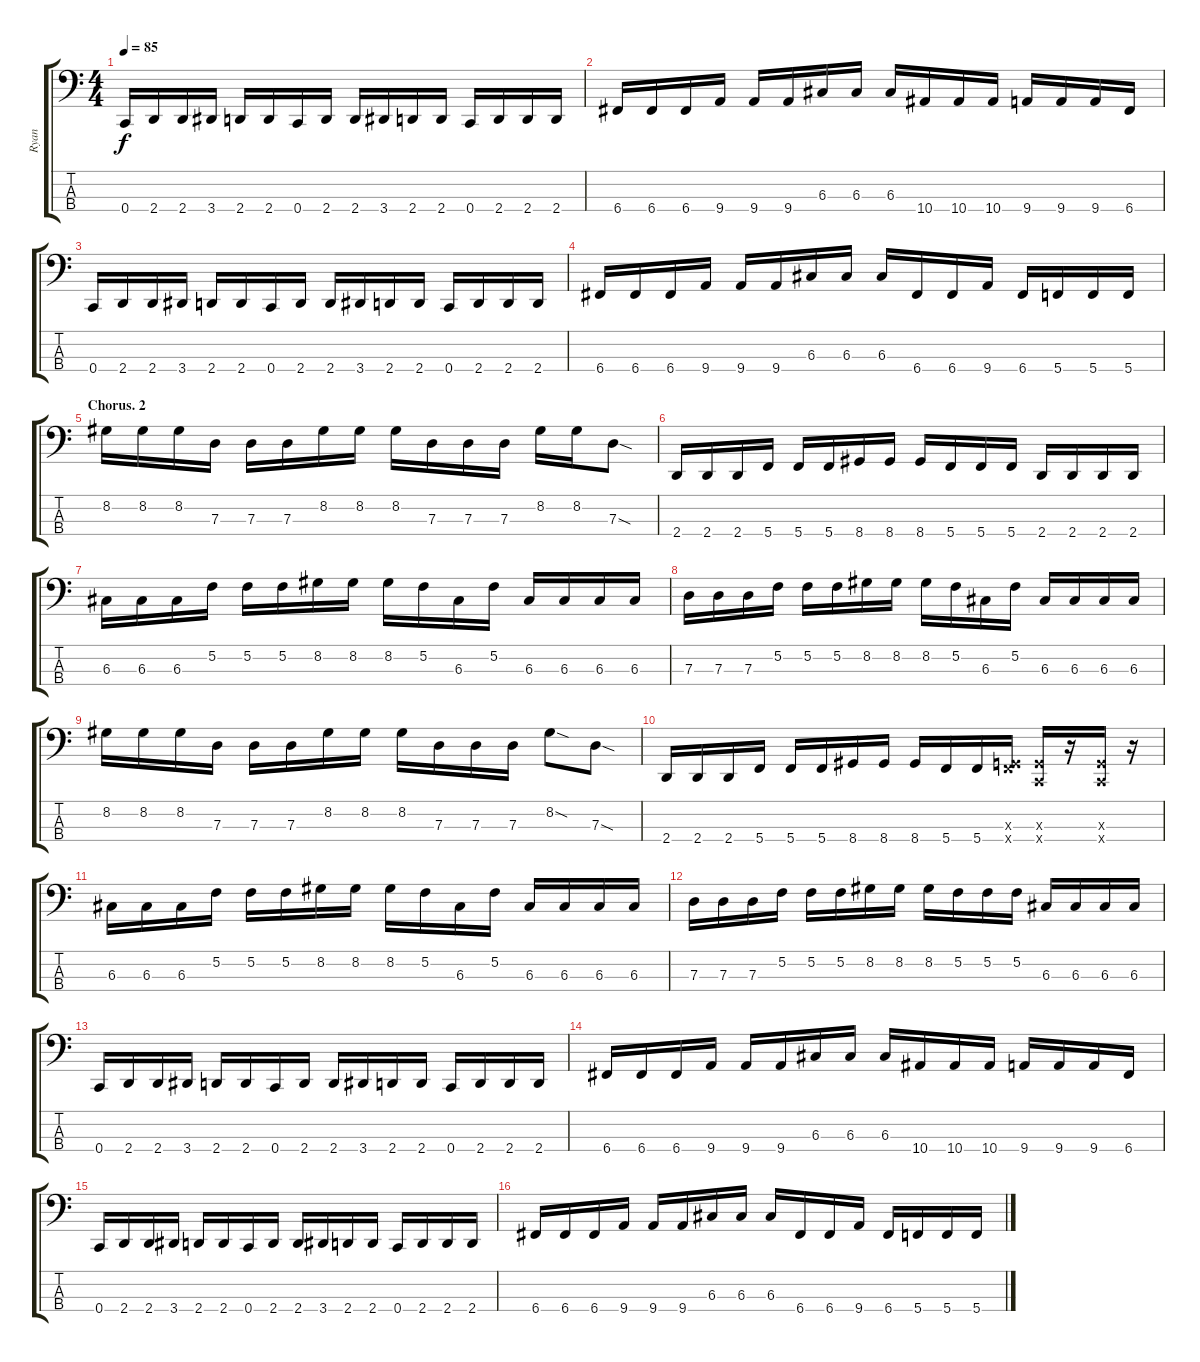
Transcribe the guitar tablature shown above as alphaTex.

\track ("Ryan" "Ryan") {instrument electricbassfinger}
\staff {score tabs}
\tuning (F2 C2 G1 C1) {hide}
\ts (4 4)
\tempo 85
\clef f4
\ks c
0.4.16{dy f} 2.4.16 2.4.16 3.4.16 2.4.16 2.4.16 0.4.16 2.4.16 2.4.16 3.4.16 2.4.16 2.4.16 0.4.16 2.4.16 2.4.16 2.4.16 |
6.4.16 6.4.16 6.4.16 9.4.16 9.4.16 9.4.16 6.3.16 6.3.16 6.3.16 10.4.16 10.4.16 10.4.16 9.4.16 9.4.16 9.4.16 6.4.16 |
0.4.16 2.4.16 2.4.16 3.4.16 2.4.16 2.4.16 0.4.16 2.4.16 2.4.16 3.4.16 2.4.16 2.4.16 0.4.16 2.4.16 2.4.16 2.4.16 |
6.4.16 6.4.16 6.4.16 9.4.16 9.4.16 9.4.16 6.3.16 6.3.16 6.3.16 6.4.16 6.4.16 9.4.16 6.4.16 5.4.16 5.4.16 5.4.16 |
\section ("" "Chorus. 2")
8.2.16 8.2.16 8.2.16 7.3.16 7.3.16 7.3.16 8.2.16 8.2.16 8.2.16 7.3.16 7.3.16 7.3.16 8.2.16 8.2.16 7.3{sod}.8 |
2.4.16 2.4.16 2.4.16 5.4.16 5.4.16 5.4.16 8.4.16 8.4.16 8.4.16 5.4.16 5.4.16 5.4.16 2.4.16 2.4.16 2.4.16 2.4.16 |
6.3.16 6.3.16 6.3.16 5.2.16 5.2.16 5.2.16 8.2.16 8.2.16 8.2.16 5.2.16 6.3.16 5.2.16 6.3.16 6.3.16 6.3.16 6.3.16 |
7.3.16 7.3.16 7.3.16 5.2.16 5.2.16 5.2.16 8.2.16 8.2.16 8.2.16 5.2.16 6.3.16 5.2.16 6.3.16 6.3.16 6.3.16 6.3.16 |
8.2.16 8.2.16 8.2.16 7.3.16 7.3.16 7.3.16 8.2.16 8.2.16 8.2.16 7.3.16 7.3.16 7.3.16 8.2{sod}.8 7.3{sod}.8 |
2.4.16 2.4.16 2.4.16 5.4.16 5.4.16 5.4.16 8.4.16 8.4.16 8.4.16 5.4.16 5.4.16 (0.3{x} 5.4{x}).16 (0.3{x} 0.4{x}).16 r.16 (0.3{x} 0.4{x}).16 r.16 |
6.3.16 6.3.16 6.3.16 5.2.16 5.2.16 5.2.16 8.2.16 8.2.16 8.2.16 5.2.16 6.3.16 5.2.16 6.3.16 6.3.16 6.3.16 6.3.16 |
7.3.16 7.3.16 7.3.16 5.2.16 5.2.16 5.2.16 8.2.16 8.2.16 8.2.16 5.2.16 5.2.16 5.2.16 6.3.16 6.3.16 6.3.16 6.3.16 |
0.4.16 2.4.16 2.4.16 3.4.16 2.4.16 2.4.16 0.4.16 2.4.16 2.4.16 3.4.16 2.4.16 2.4.16 0.4.16 2.4.16 2.4.16 2.4.16 |
6.4.16 6.4.16 6.4.16 9.4.16 9.4.16 9.4.16 6.3.16 6.3.16 6.3.16 10.4.16 10.4.16 10.4.16 9.4.16 9.4.16 9.4.16 6.4.16 |
0.4.16 2.4.16 2.4.16 3.4.16 2.4.16 2.4.16 0.4.16 2.4.16 2.4.16 3.4.16 2.4.16 2.4.16 0.4.16 2.4.16 2.4.16 2.4.16 |
6.4.16 6.4.16 6.4.16 9.4.16 9.4.16 9.4.16 6.3.16 6.3.16 6.3.16 6.4.16 6.4.16 9.4.16 6.4.16 5.4.16 5.4.16 5.4.16
